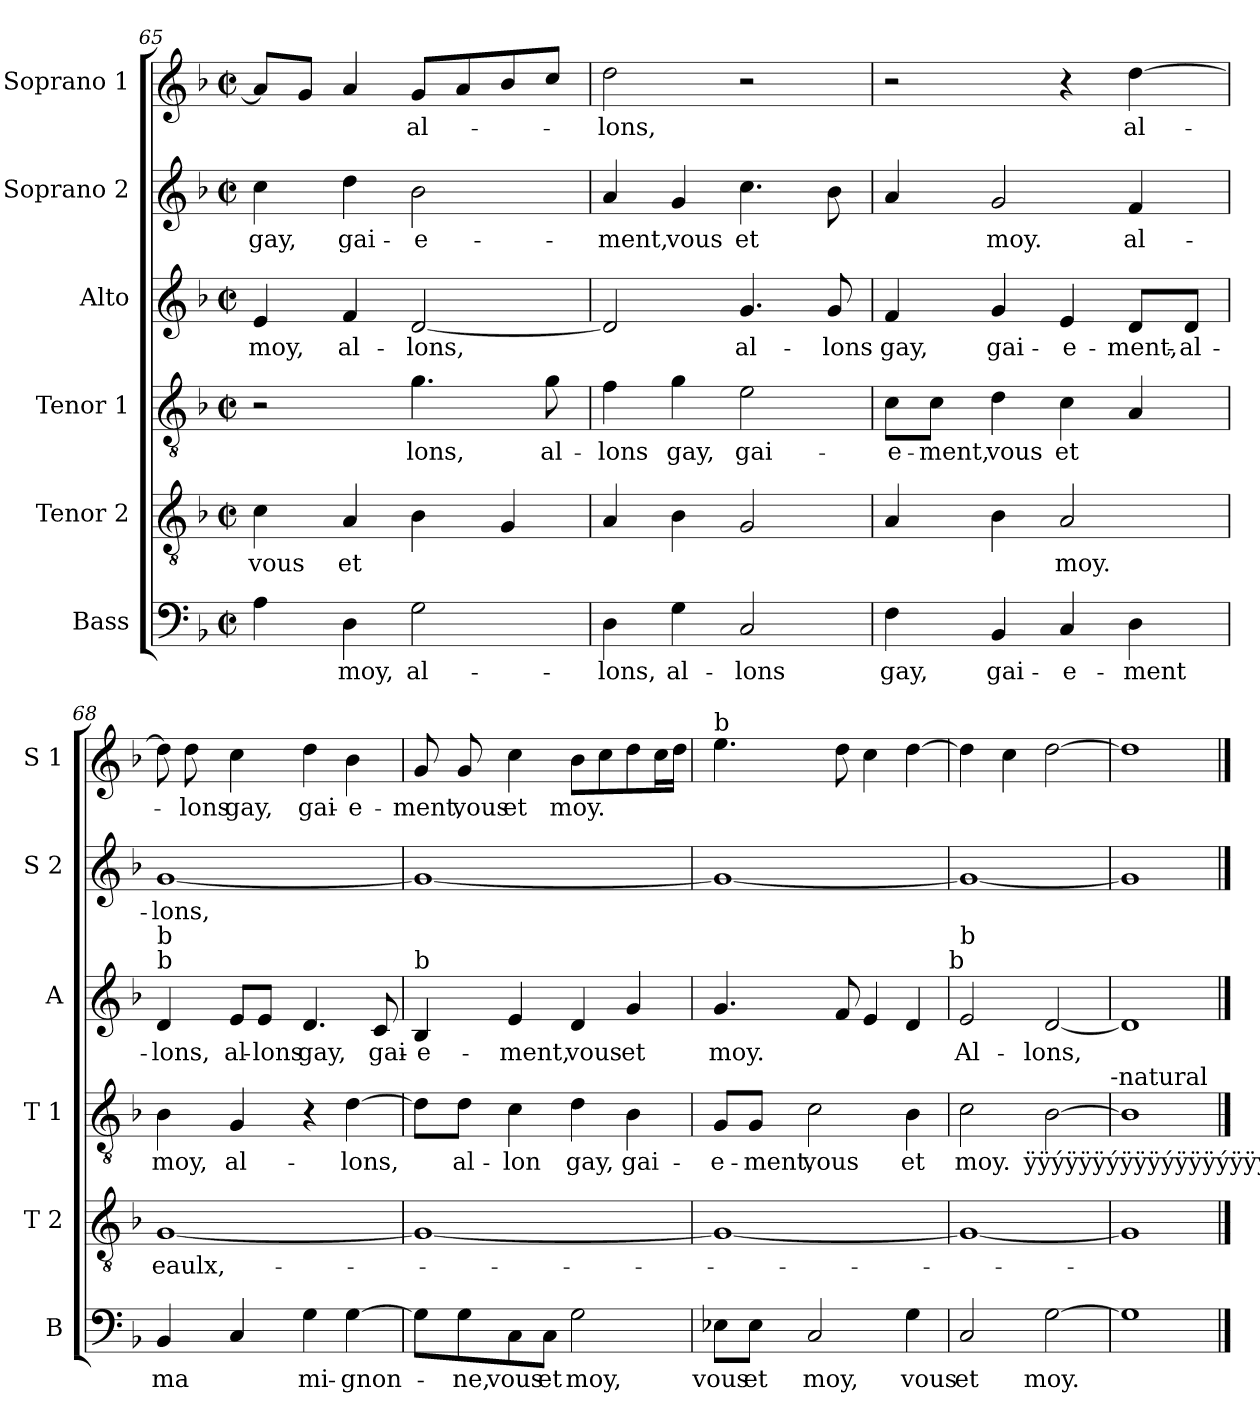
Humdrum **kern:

**kern	**text	**kern	**text	**kern	**text	**kern	**text	**kern	**text	**kern	**text
*part6	*part6	*part5	*part5	*part4	*part4	*part3	*part3	*part2	*part2	*part1	*part1
*staff6	*staff6	*staff5	*staff5	*staff4	*staff4	*staff3	*staff3	*staff2	*staff2	*staff1	*staff1
*I"Bass	*	*I"Tenor 2	*	*I"Tenor 1	*	*I"Alto	*	*I"Soprano 2	*	*I"Soprano 1	*
*I'B	*	*I'T 2	*	*I'T 1	*	*I'A	*	*I'S 2	*	*I'S 1	*
*clefF4	*	*clefGv2	*	*clefGv2	*	*clefG2	*	*clefG2	*	*clefG2	*
*k[b-]	*	*k[b-]	*	*k[b-]	*	*k[b-]	*	*k[b-]	*	*k[b-]	*
*F:	*	*F:	*	*F:	*	*F:	*	*F:	*	*F:	*
*M2/2	*	*M2/2	*	*M2/2	*	*M2/2	*	*M2/2	*	*M2/2	*
*met(c|)	*	*met(c|)	*	*met(c|)	*	*met(c|)	*	*met(c|)	*	*met(c|)	*
=65	=65	=65	=65	=65	=65	=65	=65	=65	=65	=65	=65
4A\	.	4c\	vous	2r	.	4e/	moy,	4cc\	gay,	8a/L]	.
.	.	.	.	.	.	.	.	.	.	8g/J	.
4D\	moy,	4A/	et	.	.	4f/	al-	4dd\	gai-	4a/	.
2G\	al-	4B-\	.	4.g\	-lons,	[2d/	-lons,	2b-\	-e-	8g/L	al-
.	.	.	.	.	.	.	.	.	.	8a/	.
.	.	4G/	.	.	.	.	.	.	.	8b-/	.
.	.	.	.	8g\	al-	.	.	.	.	8cc/J	.
=66	=66	=66	=66	=66	=66	=66	=66	=66	=66	=66	=66
4D\	-lons,	4A/	.	4f\	-lons	2d/]	.	4a/	-ment,	2dd\	-lons,
4G\	al-	4B-\	.	4g\	gay,	.	.	4g/	vous	.	.
2C/	-lons	2G/	.	2e\	gai-	4.g/	al-	4.cc\	et	2r	.
.	.	.	.	.	.	8g/	-lons	8b-\	.	.	.
=67	=67	=67	=67	=67	=67	=67	=67	=67	=67	=67	=67
4F\	gay,	4A/	.	8c\L	-e-	4f/	gay,	4a/	.	2r	.
.	.	.	.	8c\J	-ment,	.	.	.	.	.	.
4BB-/	gai-	4B-\	.	4d\	vous	4g/	gai-	2g/	moy.	.	.
4C/	-e-	2A/	moy.	4c\	et	4e/	-e-	.	.	4r	.
4D\	-ment	.	.	4A/	.	8d/L	-ment,-	4f/	al-	[4dd\	al-
.	.	.	.	.	.	8d/J	-al-	.	.	.	.
!!LO:LB:g=z
=68	=68	=68	=68	=68	=68	=68	=68	=68	=68	=68	=68
!	!	!	!	!	!	!LO:TX:a:t=b	!	!	!	!	!
!	!	!	!	!	!	!LO:TX:a:t=b	!	!	!	!	!
4BB-/	ma	[1G	eaulx,-	4B-\	moy,	4d/	-lons,	[1g	-lons,	8dd\]	.
.	.	.	.	.	.	.	.	.	.	8dd\	-lons
4C/	.	.	.	4G/	al-	8e/L	al-	.	.	4cc\	gay,
.	.	.	.	.	.	8e/J	-lons	.	.	.	.
4G\	mi-	.	.	4r	.	4.d/	gay,	.	.	4dd\	gai-
[4G\	-gnon-	.	.	[4d\	-lons,	.	.	.	.	4b-\	-e-
.	.	.	.	.	.	8c/	gai-	.	.	.	.
=69	=69	=69	=69	=69	=69	=69	=69	=69	=69	=69	=69
!	!	!	!	!	!	!LO:TX:a:t=b	!	!	!	!	!
8G\L]	.	1G_	.	8d\L]	.	4B-/	-e-	1g_	.	8g/	-ment,
8G\	-ne,	.	.	8d\J	al-	.	.	.	.	8g/	vous
8C\	vous	.	.	4c\	-lon	4e/	-ment,	.	.	4cc\	et
8C\J	et	.	.	.	.	.	.	.	.	.	.
2G\	moy,	.	.	4d\	gay,	4d/	vous	.	.	8b-\L	moy.
.	.	.	.	.	.	.	.	.	.	8cc\	.
.	.	.	.	4B-\	gai-	4g/	et	.	.	8dd\	.
.	.	.	.	.	.	.	.	.	.	16cc\L	.
.	.	.	.	.	.	.	.	.	.	16dd\JJ	.
=70	=70	=70	=70	=70	=70	=70	=70	=70	=70	=70	=70
!	!	!	!	!	!	!	!	!	!	!LO:TX:a:t=b	!
8E-X\L	vous	1G_	.	8G/L	-e-	4.g/	moy.	1g_	.	4.ee\	.
8E-\J	et	.	.	8G/J	-ment,	.	.	.	.	.	.
2C/	moy,	.	.	2c\	vous	.	.	.	.	.	.
.	.	.	.	.	.	8f/	.	.	.	8dd\	.
.	.	.	.	.	.	4e/	.	.	.	4cc\	.
4G\	vous	.	.	4B-\	et	4d/	.	.	.	[4dd\	.
!	!	!	!	!	!	!LO:TX:a:t=b	!	!	!	!	!
=71	=71	=71	=71	=71	=71	=71	=71	=71	=71	=71	=71
!	!	!	!	!	!	!LO:TX:a:t=b	!	!	!	!	!
2C/	et	1G_	.	2c\	moy.	2e/	Al-	1g_	.	4dd\]	.
.	.	.	.	.	.	.	.	.	.	4cc\	.
[2G\	moy.	.	.	[2B-\	ÿÿýÿÿÿýÿÿÿýÿÿÿýÿÿÿýÿÿÿýÿÿÿýÿÿÿýÿÿÿýÿÿÿýÿÿÿýÿÿÿýÿÿÿýÿÿÿýÿÿÿýÿÿ{	[2d/	-lons,	.	.	[2dd\	.
!	!	!	!	!LO:TX:a:t=-natural	!	!	!	!	!	!	!
=72	=72	=72	=72	=72	=72	=72	=72	=72	=72	=72	=72
1G]	.	1G]	.	1B-]	.	1d]	.	1g]	.	1dd]	.
==	==	==	==	==	==	==	==	==	==	==	==
*-	*-	*-	*-	*-	*-	*-	*-	*-	*-	*-	*-
